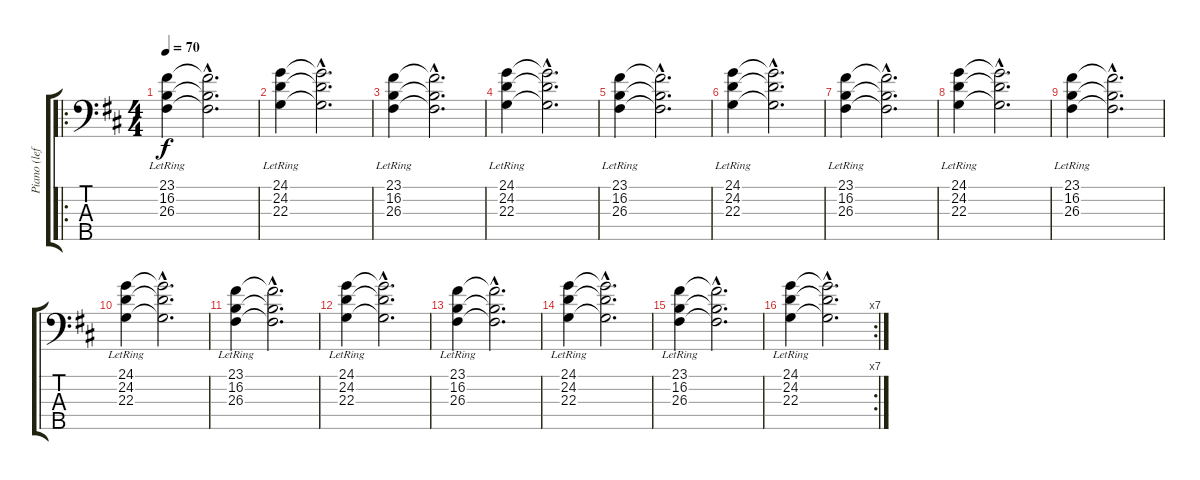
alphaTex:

\track ("Piano (left hand)" "Piano (lef") {instrument brightacousticpiano}
\staff {score tabs}
\tuning (G2 D2 A1 E1 B0) {hide}
\ro
\ts (4 4)
\tempo 70
\clef f4
\ks d
(23.1{lr} 16.2{lr} 26.3{lr}).4{dy f} (23.1{hac t} 16.2{hac t} 26.3{hac t}).2{d} |
(24.1{lr} 24.2{lr} 22.3{lr}).4 (24.1{hac t} 24.2{hac t} 22.3{hac t}).2{d} |
(23.1{lr} 16.2{lr} 26.3{lr}).4 (23.1{hac t} 16.2{hac t} 26.3{hac t}).2{d} |
(24.1{lr} 24.2{lr} 22.3{lr}).4 (24.1{hac t} 24.2{hac t} 22.3{hac t}).2{d} |
(23.1{lr} 16.2{lr} 26.3{lr}).4 (23.1{hac t} 16.2{hac t} 26.3{hac t}).2{d} |
(24.1{lr} 24.2{lr} 22.3{lr}).4 (24.1{hac t} 24.2{hac t} 22.3{hac t}).2{d} |
(23.1{lr} 16.2{lr} 26.3{lr}).4 (23.1{hac t} 16.2{hac t} 26.3{hac t}).2{d} |
(24.1{lr} 24.2{lr} 22.3{lr}).4 (24.1{hac t} 24.2{hac t} 22.3{hac t}).2{d} |
(23.1{lr} 16.2{lr} 26.3{lr}).4 (23.1{hac t} 16.2{hac t} 26.3{hac t}).2{d} |
(24.1{lr} 24.2{lr} 22.3{lr}).4 (24.1{hac t} 24.2{hac t} 22.3{hac t}).2{d} |
(23.1{lr} 16.2{lr} 26.3{lr}).4 (23.1{hac t} 16.2{hac t} 26.3{hac t}).2{d} |
(24.1{lr} 24.2{lr} 22.3{lr}).4 (24.1{hac t} 24.2{hac t} 22.3{hac t}).2{d} |
(23.1{lr} 16.2{lr} 26.3{lr}).4 (23.1{hac t} 16.2{hac t} 26.3{hac t}).2{d} |
(24.1{lr} 24.2{lr} 22.3{lr}).4 (24.1{hac t} 24.2{hac t} 22.3{hac t}).2{d} |
(23.1{lr} 16.2{lr} 26.3{lr}).4 (23.1{hac t} 16.2{hac t} 26.3{hac t}).2{d} |
\rc 7
(24.1{lr} 24.2{lr} 22.3{lr}).4 (24.1{hac t} 24.2{hac t} 22.3{hac t}).2{d}
